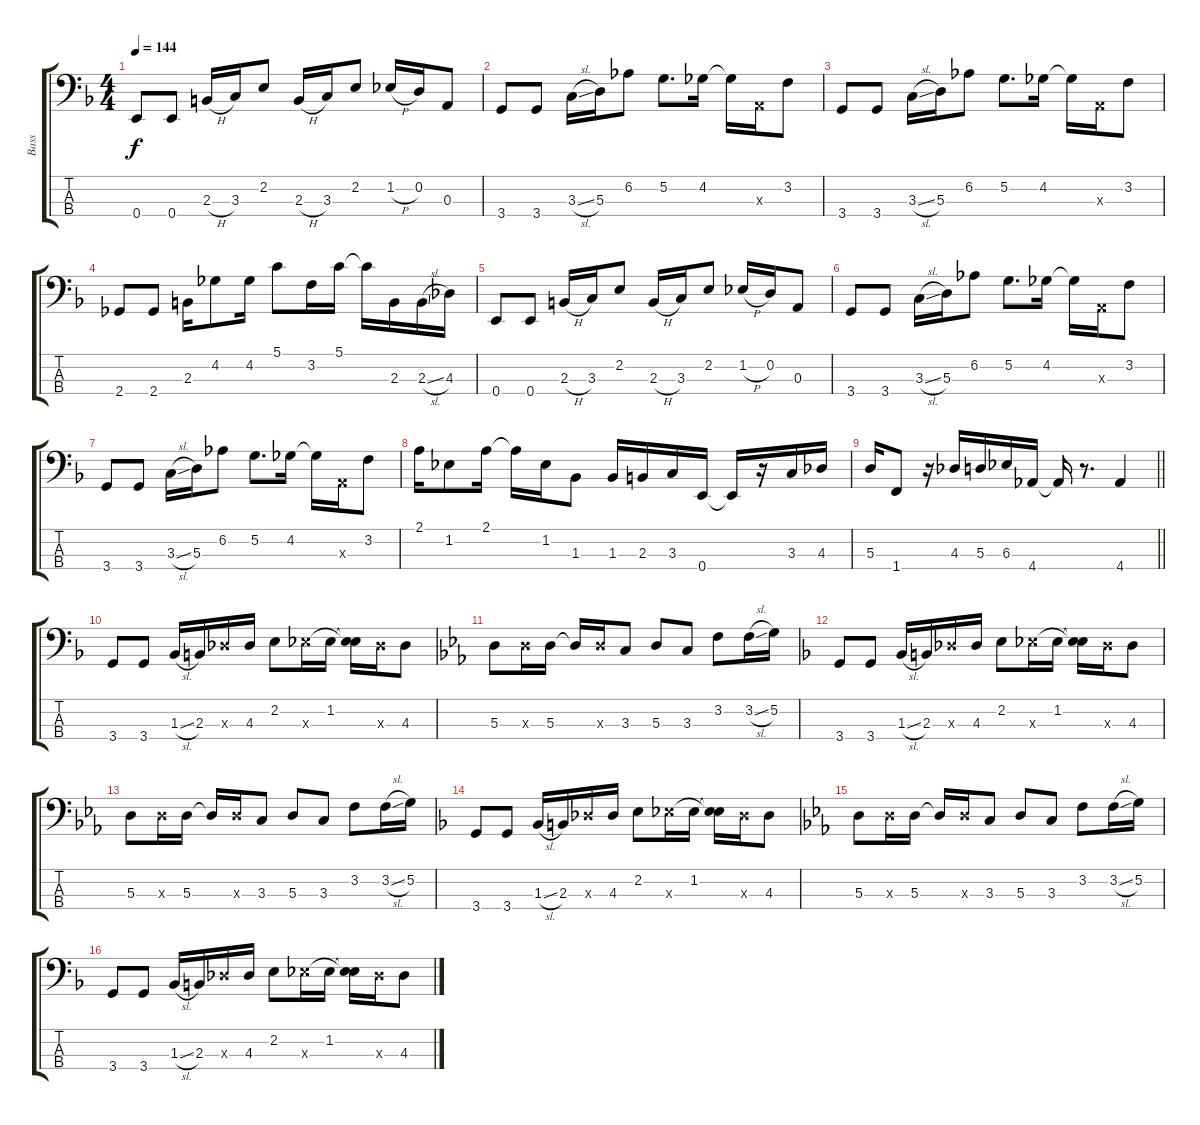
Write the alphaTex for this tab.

\track ("Bass" "Bass") {instrument slapbass1}
\staff {score tabs}
\tuning (G2 D2 A1 E1) {hide}
\ts (4 4)
\tempo 144
\clef f4
\ks f
0.4.8{dy f} 0.4.8 2.3{h}.16 3.3.16 2.2.8 2.3{h}.16 3.3.16 2.2.8 1.2{h}.16 0.2.16 0.3.8 |
3.4.8 3.4.8 3.3{sl}.16 5.3.16 6.2.8 5.2.8{d} 4.2.16 4.2{t}.16 0.3{x}.16 3.2.8 |
3.4.8 3.4.8 3.3{sl}.16 5.3.16 6.2.8 5.2.8{d} 4.2.16 4.2{t}.16 0.3{x}.16 3.2.8 |
2.4.8 2.4.8 2.3.16 4.2.8 4.2.16 5.1.8 3.2.16 5.1.16 5.1{t}.16 2.3.16 2.3{sl}.16 4.3.16 |
0.4.8 0.4.8 2.3{h}.16 3.3.16 2.2.8 2.3{h}.16 3.3.16 2.2.8 1.2{h}.16 0.2.16 0.3.8 |
3.4.8 3.4.8 3.3{sl}.16 5.3.16 6.2.8 5.2.8{d} 4.2.16 4.2{t}.16 0.3{x}.16 3.2.8 |
3.4.8 3.4.8 3.3{sl}.16 5.3.16 6.2.8 5.2.8{d} 4.2.16 4.2{t}.16 0.3{x}.16 3.2.8 |
2.1.16 1.2.8 2.1.16 2.1{t}.16 1.2.16 1.3.8 1.3.16 2.3.16 3.3.16 0.4.16 0.4{t}.16 r.16 3.3.16 4.3.16 |
\barLineRight lightlight
5.3.16 1.4.8 r.16 4.3.16 5.3.16 6.3.16 4.4.16 4.4{t}.16 r.8{d} 4.4.4 |
3.4.8 3.4.8 1.3{sl}.16 2.3.16 4.3{x}.16 4.3.16 2.2.8 6.3{x}.16 1.2.16 (1.2{t} 6.3{t}).16 4.3{x}.16 4.3.8 |
\ks eb
5.3.8 5.3{x}.16 5.3.16 5.3{t}.16 5.3{x}.16 3.3.8 5.3.8 3.3.8 3.2.8 3.2{sl}.16 5.2.16 |
\ks f
3.4.8 3.4.8 1.3{sl}.16 2.3.16 4.3{x}.16 4.3.16 2.2.8 6.3{x}.16 1.2.16 (1.2{t} 6.3{t}).16 4.3{x}.16 4.3.8 |
\ks eb
5.3.8 5.3{x}.16 5.3.16 5.3{t}.16 5.3{x}.16 3.3.8 5.3.8 3.3.8 3.2.8 3.2{sl}.16 5.2.16 |
\ks f
3.4.8 3.4.8 1.3{sl}.16 2.3.16 4.3{x}.16 4.3.16 2.2.8 6.3{x}.16 1.2.16 (1.2{t} 6.3{t}).16 4.3{x}.16 4.3.8 |
\ks eb
5.3.8 5.3{x}.16 5.3.16 5.3{t}.16 5.3{x}.16 3.3.8 5.3.8 3.3.8 3.2.8 3.2{sl}.16 5.2.16 |
\ks f
3.4.8 3.4.8 1.3{sl}.16 2.3.16 4.3{x}.16 4.3.16 2.2.8 6.3{x}.16 1.2.16 (1.2{t} 6.3{t}).16 4.3{x}.16 4.3.8
